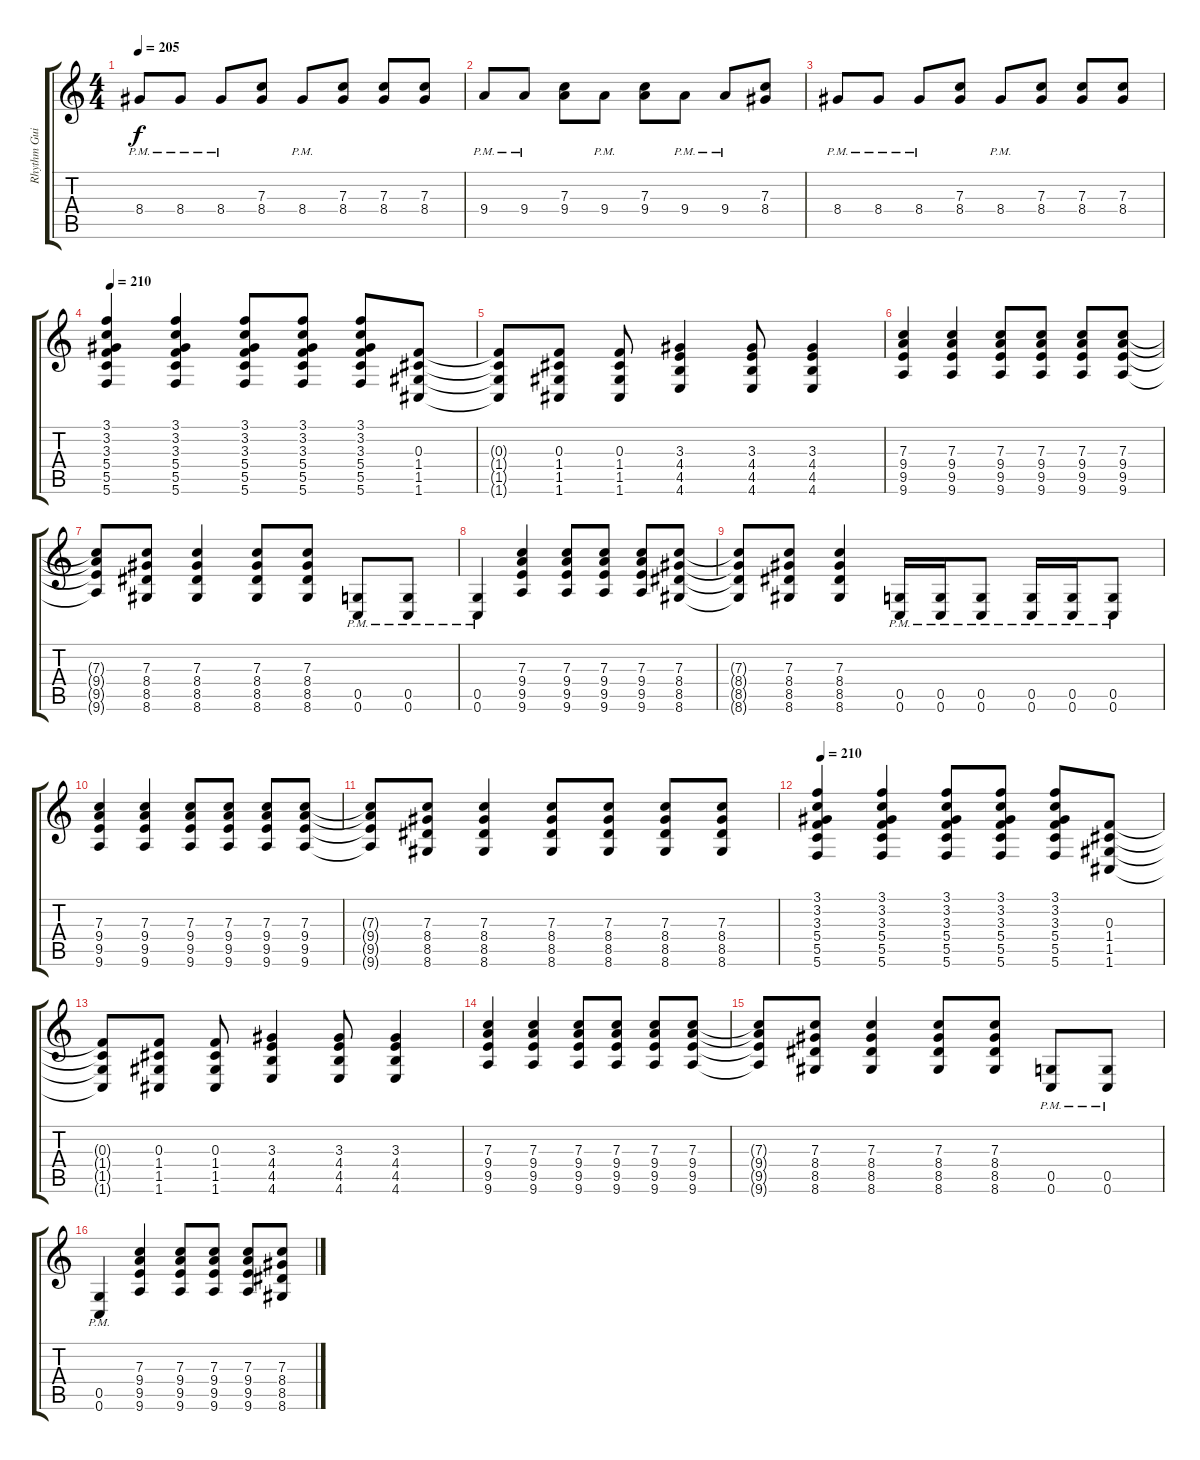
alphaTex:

\track ("Rhythm Guitar 2" "Rhythm Gui") {instrument distortionguitar}
\staff {score tabs}
\tuning (D4 A3 F3 C3 G2 C2) {hide}
\ts (4 4)
\tempo 205
\clef g2
\ks c
8.4{pm}.8{dy f} 8.4{pm}.8 8.4{pm}.8 (7.3 8.4).8 8.4{pm}.8 (7.3 8.4).8 (7.3 8.4).8 (7.3 8.4).8 |
9.4{pm}.8 9.4{pm}.8 (7.3 9.4).8 9.4{pm}.8 (7.3 9.4).8 9.4{pm}.8 9.4{pm}.8 (7.3 8.4).8 |
8.4{pm}.8 8.4{pm}.8 8.4{pm}.8 (7.3 8.4).8 8.4{pm}.8 (7.3 8.4).8 (7.3 8.4).8 (7.3 8.4).8 |
\tempo 210
(3.1 3.2 3.3 5.4 5.5 5.6).4{instrument distortionguitar} (3.1 3.2 3.3 5.4 5.5 5.6).4 (3.1 3.2 3.3 5.4 5.5 5.6).8 (3.1 3.2 3.3 5.4 5.5 5.6).8 (3.1 3.2 3.3 5.4 5.5 5.6).8 (0.3 1.4 1.5 1.6).8 |
(0.3{t} 1.4{t} 1.5{t} 1.6{t}).8 (0.3 1.4 1.5 1.6).8 (0.3 1.4 1.5 1.6).8 (3.3 4.4 4.5 4.6).4 (3.3 4.4 4.5 4.6).8 (3.3 4.4 4.5 4.6).4 |
(7.3 9.4 9.5 9.6).4 (7.3 9.4 9.5 9.6).4 (7.3 9.4 9.5 9.6).8 (7.3 9.4 9.5 9.6).8 (7.3 9.4 9.5 9.6).8 (7.3 9.4 9.5 9.6).8 |
(7.3{t} 9.4{t} 9.5{t} 9.6{t}).8 (7.3 8.4 8.5 8.6).8 (7.3 8.4 8.5 8.6).4 (7.3 8.4 8.5 8.6).8 (7.3 8.4 8.5 8.6).8 (0.5{pm} 0.6{pm}).8 (0.5{pm} 0.6{pm}).8 |
(0.5{pm} 0.6{pm}).4 (7.3 9.4 9.5 9.6).4 (7.3 9.4 9.5 9.6).8 (7.3 9.4 9.5 9.6).8 (7.3 9.4 9.5 9.6).8 (7.3 8.4 8.5 8.6).8 |
(7.3{t} 8.4{t} 8.5{t} 8.6{t}).8 (7.3 8.4 8.5 8.6).8 (7.3 8.4 8.5 8.6).4 (0.5{pm} 0.6{pm}).16 (0.5{pm} 0.6{pm}).16 (0.5{pm} 0.6{pm}).8 (0.5{pm} 0.6{pm}).16 (0.5{pm} 0.6{pm}).16 (0.5{pm} 0.6{pm}).8 |
(7.3 9.4 9.5 9.6).4 (7.3 9.4 9.5 9.6).4 (7.3 9.4 9.5 9.6).8 (7.3 9.4 9.5 9.6).8 (7.3 9.4 9.5 9.6).8 (7.3 9.4 9.5 9.6).8 |
(7.3{t} 9.4{t} 9.5{t} 9.6{t}).8 (7.3 8.4 8.5 8.6).8 (7.3 8.4 8.5 8.6).4 (7.3 8.4 8.5 8.6).8 (7.3 8.4 8.5 8.6).8 (7.3 8.4 8.5 8.6).8 (7.3 8.4 8.5 8.6).8 |
\tempo 210
(3.1 3.2 3.3 5.4 5.5 5.6).4{instrument distortionguitar} (3.1 3.2 3.3 5.4 5.5 5.6).4 (3.1 3.2 3.3 5.4 5.5 5.6).8 (3.1 3.2 3.3 5.4 5.5 5.6).8 (3.1 3.2 3.3 5.4 5.5 5.6).8 (0.3 1.4 1.5 1.6).8 |
(0.3{t} 1.4{t} 1.5{t} 1.6{t}).8 (0.3 1.4 1.5 1.6).8 (0.3 1.4 1.5 1.6).8 (3.3 4.4 4.5 4.6).4 (3.3 4.4 4.5 4.6).8 (3.3 4.4 4.5 4.6).4 |
(7.3 9.4 9.5 9.6).4 (7.3 9.4 9.5 9.6).4 (7.3 9.4 9.5 9.6).8 (7.3 9.4 9.5 9.6).8 (7.3 9.4 9.5 9.6).8 (7.3 9.4 9.5 9.6).8 |
(7.3{t} 9.4{t} 9.5{t} 9.6{t}).8 (7.3 8.4 8.5 8.6).8 (7.3 8.4 8.5 8.6).4 (7.3 8.4 8.5 8.6).8 (7.3 8.4 8.5 8.6).8 (0.5{pm} 0.6{pm}).8 (0.5{pm} 0.6{pm}).8 |
(0.5{pm} 0.6{pm}).4 (7.3 9.4 9.5 9.6).4 (7.3 9.4 9.5 9.6).8 (7.3 9.4 9.5 9.6).8 (7.3 9.4 9.5 9.6).8 (7.3 8.4 8.5 8.6).8
